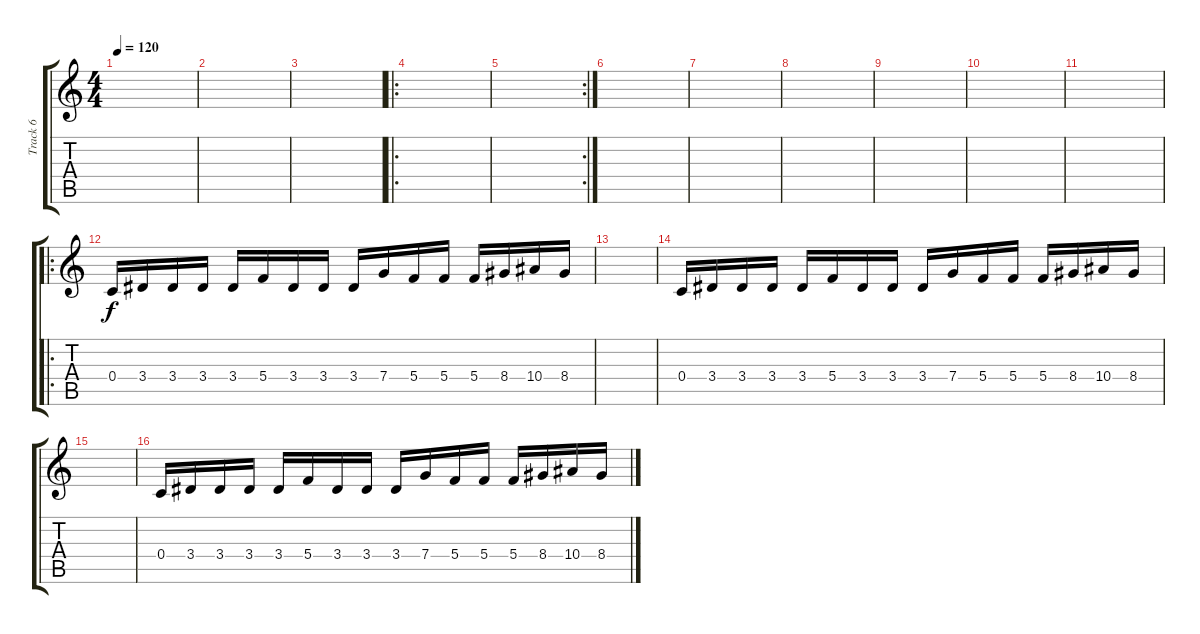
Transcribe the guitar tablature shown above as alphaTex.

\track ("Track 6" "Track 6") {instrument distortionguitar}
\staff {score tabs}
\tuning (D4 A3 F3 C3 G2 C2) {hide}
\ts (4 4)
\tempo 120
\clef g2
\ks c
|
|
|
\ro
|
\rc 2
|
|
|
|
|
|
|
\ro
0.4.16 3.4.16 3.4.16 3.4.16 3.4.16 5.4.16 3.4.16 3.4.16 3.4.16 7.4.16 5.4.16 5.4.16 5.4.16 8.4.16 10.4.16 8.4.16 |
|
0.4.16 3.4.16 3.4.16 3.4.16 3.4.16 5.4.16 3.4.16 3.4.16 3.4.16 7.4.16 5.4.16 5.4.16 5.4.16 8.4.16 10.4.16 8.4.16 |
|
0.4.16 3.4.16 3.4.16 3.4.16 3.4.16 5.4.16 3.4.16 3.4.16 3.4.16 7.4.16 5.4.16 5.4.16 5.4.16 8.4.16 10.4.16 8.4.16
